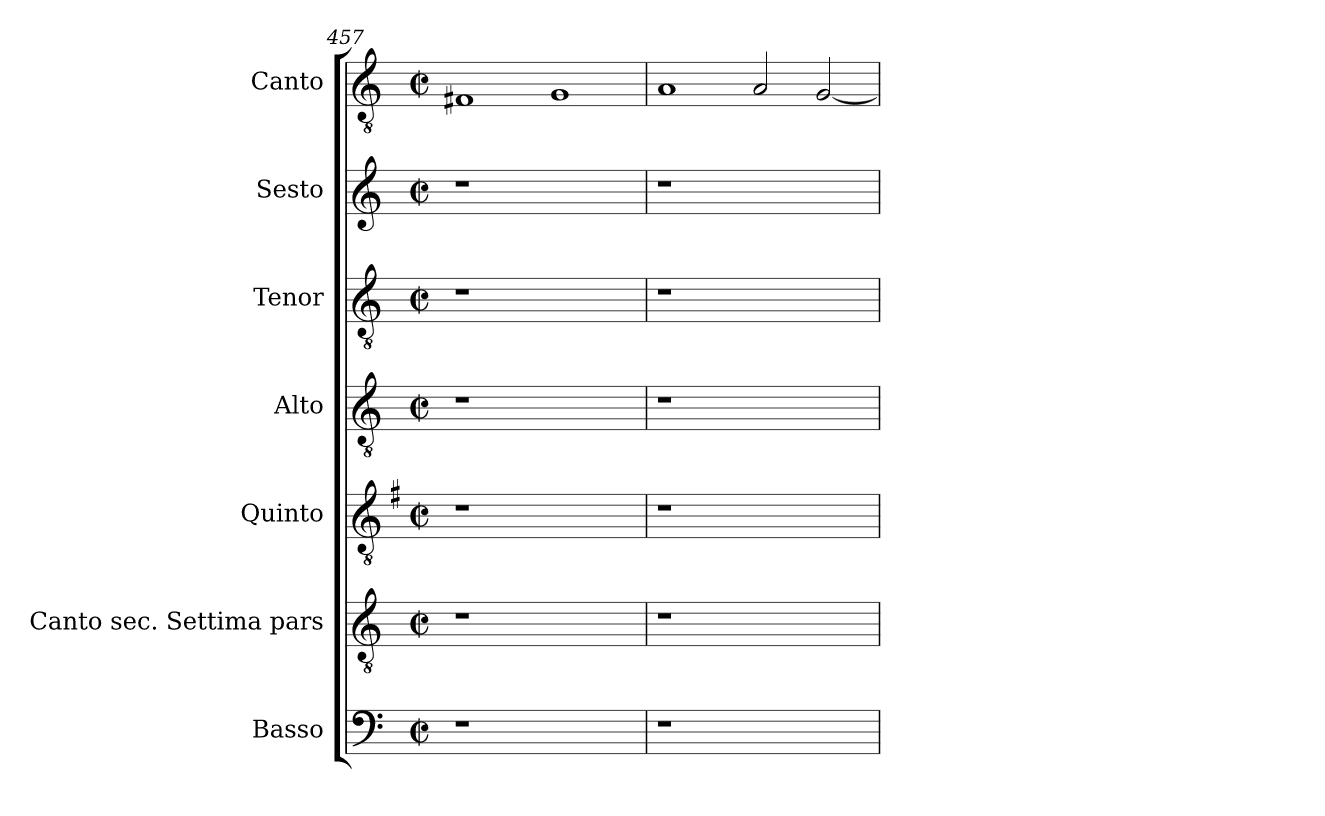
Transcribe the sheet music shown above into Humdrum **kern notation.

**kern	**kern	**kern	**kern	**kern	**kern	**kern
*part7	*part6	*part5	*part4	*part3	*part2	*part1
*staff7	*staff6	*staff5	*staff4	*staff3	*staff2	*staff1
*I"Basso	*I"Canto sec. Settima pars	*I"Quinto	*I"Alto	*I"Tenor	*I"Sesto	*I"Canto
*	*	*I'Quinto	*I'Alto	*I'Tenor	*I'Sesto	*I'Canto
*clefF4	*clefGv2	*clefGv2	*clefGv2	*clefGv2	*clefG2	*clefGv2
*k[]	*k[]	*k[f#]	*k[]	*k[]	*k[]	*k[]
*C:	*C:	*G:	*C:	*C:	*C:	*C:
*M2/2	*M2/2	*M2/2	*M2/2	*M2/2	*M2/2	*M2/2
*met(c|)	*met(c|)	*met(c|)	*met(c|)	*met(c|)	*met(c|)	*met(c|)
=457	=457	=457	=457	=457	=457	=457
1r	1r	1r	1r	1r	1r	1F#X
1ryy	1ryy	1ryy	1ryy	1ryy	1ryy	1G
=458	=458	=458	=458	=458	=458	=458
1r	1r	1r	1r	1r	1r	1A
1ryy	1ryy	1ryy	1ryy	1ryy	1ryy	2A/
.	.	.	.	.	.	[<2G/
=	=	=	=	=	=	=
*-	*-	*-	*-	*-	*-	*-
